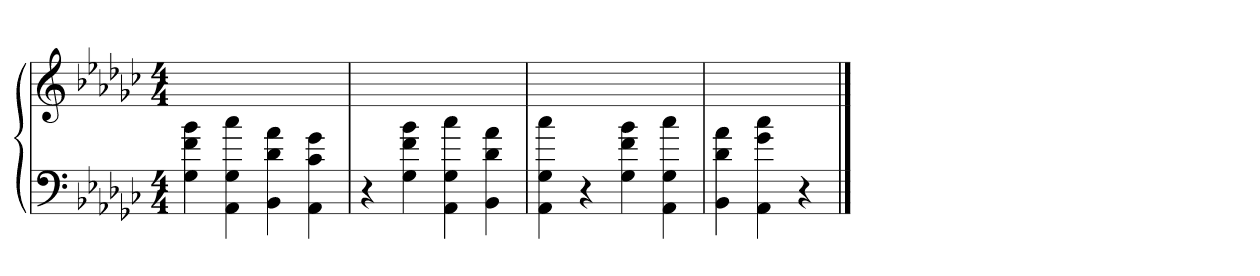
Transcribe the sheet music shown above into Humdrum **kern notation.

**kern	**kern
*part2	*part1
*staff2	*staff1
*clefF4	*clefG2
*k[b-e-a-d-g-c-]	*k[b-e-a-d-g-c-]
*G-:	*G-:
*M4/4	*M4/4
*MM60	*MM60
=1	=1
4G- 4f 4b-	1ryy
4AA- 4G- 4cc-	.
4BB- 4d- 4a-	.
4AA- 4c- 4g-	.
=2	=2
4r	1ryy
4G- 4f 4b-	.
4AA- 4G- 4cc-	.
4BB- 4d- 4a-	.
=3	=3
4AA- 4G- 4cc-	1ryy
4r	.
4G- 4f 4b-	.
4AA- 4G- 4cc-	.
=4	=4
4BB- 4d- 4a-	2.ryy
4AA- 4g- 4cc-	.
4r	.
==	==
*-	*-
